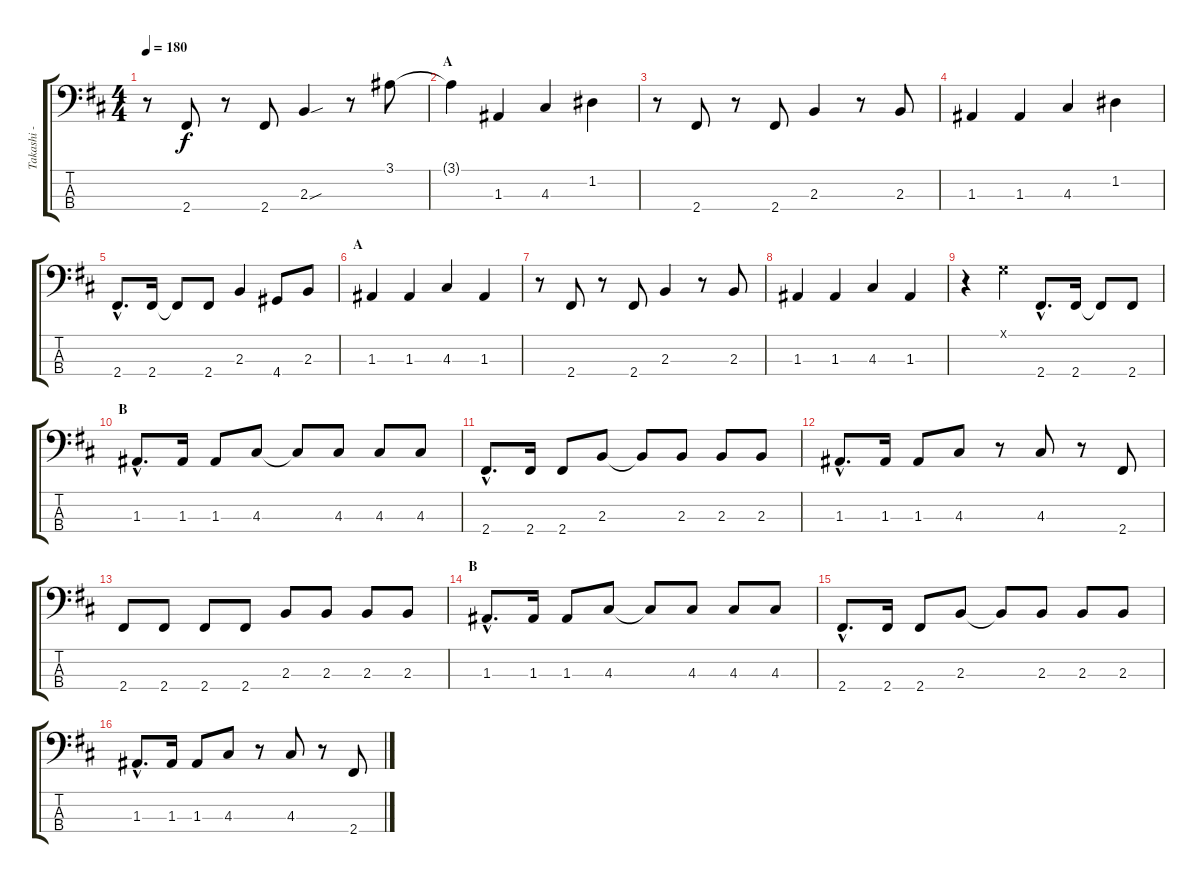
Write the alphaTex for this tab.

\track ("Takashi - Bajo -" "Takashi - ") {instrument electricbassfinger}
\staff {score tabs}
\tuning (G2 D2 A1 E1) {hide}
\ts (4 4)
\tempo 180
\clef f4
\ks bminor
r.8{dy f} 2.4.8 r.8 2.4.8 2.3{sou}.4 r.8 3.1.8 |
\section ("" "A")
3.1{t}.4 1.3.4 4.3.4 1.2.4 |
r.8 2.4.8 r.8 2.4.8 2.3.4 r.8 2.3.8 |
1.3.4 1.3.4 4.3.4 1.2.4 |
2.4{hac}.8{d} 2.4.16 2.4{t}.8 2.4.8 2.3.4 4.4.8 2.3.8 |
\section ("" "A")
1.3.4 1.3.4 4.3.4 1.3.4 |
r.8 2.4.8 r.8 2.4.8 2.3.4 r.8 2.3.8 |
1.3.4 1.3.4 4.3.4 1.3.4 |
r.4 0.1{x}.4 2.4{hac}.8{d} 2.4.16 2.4{t}.8 2.4.8 |
\section ("" "B")
1.3{hac}.8{d volume 11} 1.3.16 1.3.8 4.3.8 4.3{t}.8 4.3.8 4.3.8 4.3.8 |
2.4{hac}.8{d} 2.4.16 2.4.8 2.3.8 2.3{t}.8 2.3.8 2.3.8 2.3.8 |
1.3{hac}.8{d} 1.3.16 1.3.8 4.3.8 r.8 4.3.8 r.8 2.4.8 |
2.4.8 2.4.8 2.4.8 2.4.8 2.3.8 2.3.8 2.3.8 2.3.8 |
\section ("" "B")
1.3{hac}.8{d} 1.3.16 1.3.8 4.3.8 4.3{t}.8 4.3.8 4.3.8 4.3.8 |
2.4{hac}.8{d} 2.4.16 2.4.8 2.3.8 2.3{t}.8 2.3.8 2.3.8 2.3.8 |
1.3{hac}.8{d} 1.3.16 1.3.8 4.3.8 r.8 4.3.8 r.8 2.4.8
